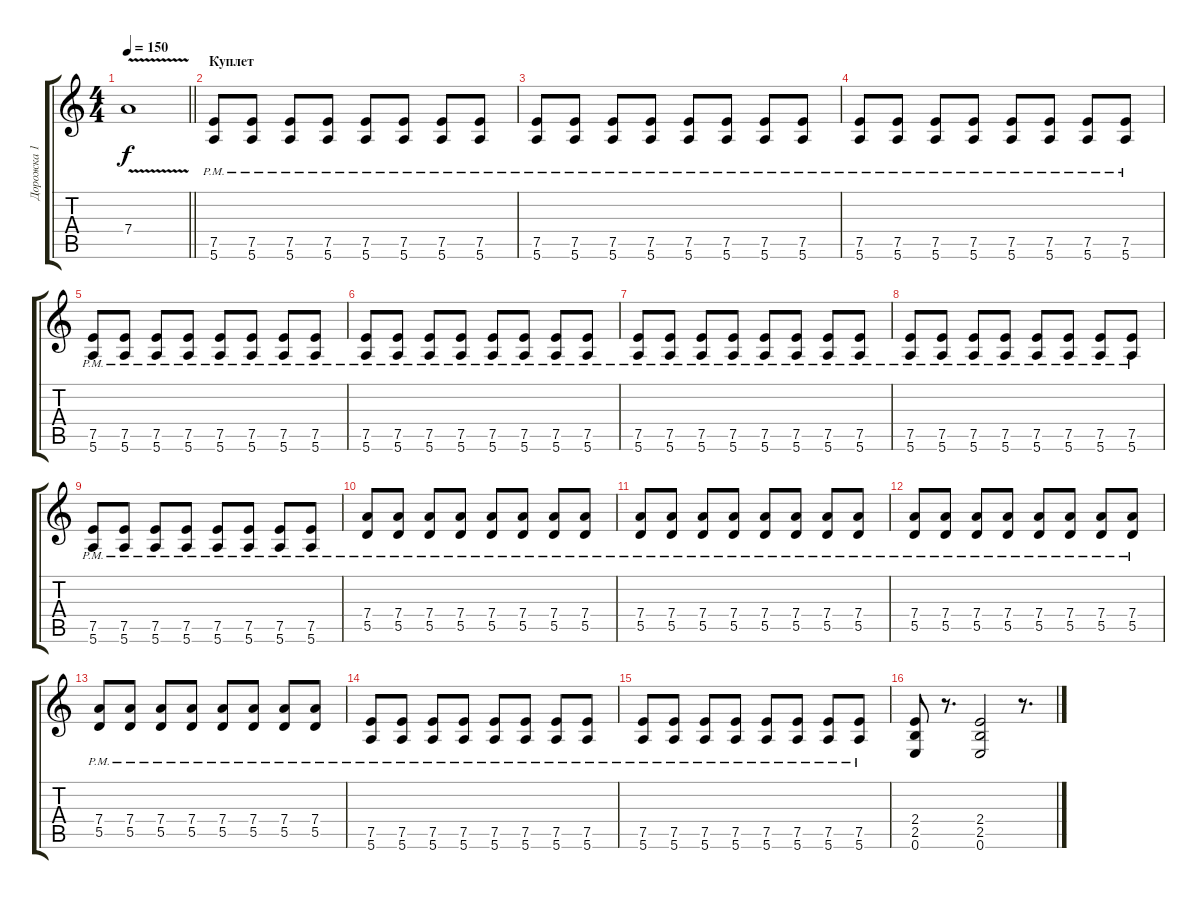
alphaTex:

\track ("Дорожка 1" "Дорожка 1") {mute instrument distortionguitar}
\staff {score tabs}
\tuning (E4 B3 G3 D3 A2 E2) {hide}
\ts (4 4)
\tempo 150
\clef g2
\barLineRight lightlight
\ks c
7.4{v}.1{dy f} |
\section ("" "Куплет")
(7.5{pm} 5.6{pm}).8 (7.5{pm} 5.6{pm}).8 (7.5{pm} 5.6{pm}).8 (7.5{pm} 5.6{pm}).8 (7.5{pm} 5.6{pm}).8 (7.5{pm} 5.6{pm}).8 (7.5{pm} 5.6{pm}).8 (7.5{pm} 5.6{pm}).8 |
(7.5{pm} 5.6{pm}).8 (7.5{pm} 5.6{pm}).8 (7.5{pm} 5.6{pm}).8 (7.5{pm} 5.6{pm}).8 (7.5{pm} 5.6{pm}).8 (7.5{pm} 5.6{pm}).8 (7.5{pm} 5.6{pm}).8 (7.5{pm} 5.6{pm}).8 |
(7.5{pm} 5.6{pm}).8 (7.5{pm} 5.6{pm}).8 (7.5{pm} 5.6{pm}).8 (7.5{pm} 5.6{pm}).8 (7.5{pm} 5.6{pm}).8 (7.5{pm} 5.6{pm}).8 (7.5{pm} 5.6{pm}).8 (7.5{pm} 5.6{pm}).8 |
(7.5{pm} 5.6{pm}).8 (7.5{pm} 5.6{pm}).8 (7.5{pm} 5.6{pm}).8 (7.5{pm} 5.6{pm}).8 (7.5{pm} 5.6{pm}).8 (7.5{pm} 5.6{pm}).8 (7.5{pm} 5.6{pm}).8 (7.5{pm} 5.6{pm}).8 |
(7.5{pm} 5.6{pm}).8 (7.5{pm} 5.6{pm}).8 (7.5{pm} 5.6{pm}).8 (7.5{pm} 5.6{pm}).8 (7.5{pm} 5.6{pm}).8 (7.5{pm} 5.6{pm}).8 (7.5{pm} 5.6{pm}).8 (7.5{pm} 5.6{pm}).8 |
(7.5{pm} 5.6{pm}).8 (7.5{pm} 5.6{pm}).8 (7.5{pm} 5.6{pm}).8 (7.5{pm} 5.6{pm}).8 (7.5{pm} 5.6{pm}).8 (7.5{pm} 5.6{pm}).8 (7.5{pm} 5.6{pm}).8 (7.5{pm} 5.6{pm}).8 |
(7.5{pm} 5.6{pm}).8 (7.5{pm} 5.6{pm}).8 (7.5{pm} 5.6{pm}).8 (7.5{pm} 5.6{pm}).8 (7.5{pm} 5.6{pm}).8 (7.5{pm} 5.6{pm}).8 (7.5{pm} 5.6{pm}).8 (7.5{pm} 5.6{pm}).8 |
(7.5{pm} 5.6{pm}).8 (7.5{pm} 5.6{pm}).8 (7.5{pm} 5.6{pm}).8 (7.5{pm} 5.6{pm}).8 (7.5{pm} 5.6{pm}).8 (7.5{pm} 5.6{pm}).8 (7.5{pm} 5.6{pm}).8 (7.5{pm} 5.6{pm}).8 |
(7.4{pm} 5.5{pm}).8 (7.4{pm} 5.5{pm}).8 (7.4{pm} 5.5{pm}).8 (7.4{pm} 5.5{pm}).8 (7.4{pm} 5.5{pm}).8 (7.4{pm} 5.5{pm}).8 (7.4{pm} 5.5{pm}).8 (7.4{pm} 5.5{pm}).8 |
(7.4{pm} 5.5{pm}).8 (7.4{pm} 5.5{pm}).8 (7.4{pm} 5.5{pm}).8 (7.4{pm} 5.5{pm}).8 (7.4{pm} 5.5{pm}).8 (7.4{pm} 5.5{pm}).8 (7.4{pm} 5.5{pm}).8 (7.4{pm} 5.5{pm}).8 |
(7.4{pm} 5.5{pm}).8 (7.4{pm} 5.5{pm}).8 (7.4{pm} 5.5{pm}).8 (7.4{pm} 5.5{pm}).8 (7.4{pm} 5.5{pm}).8 (7.4{pm} 5.5{pm}).8 (7.4{pm} 5.5{pm}).8 (7.4{pm} 5.5{pm}).8 |
(7.4{pm} 5.5{pm}).8 (7.4{pm} 5.5{pm}).8 (7.4{pm} 5.5{pm}).8 (7.4{pm} 5.5{pm}).8 (7.4{pm} 5.5{pm}).8 (7.4{pm} 5.5{pm}).8 (7.4{pm} 5.5{pm}).8 (7.4{pm} 5.5{pm}).8 |
(7.5{pm} 5.6{pm}).8 (7.5{pm} 5.6{pm}).8 (7.5{pm} 5.6{pm}).8 (7.5{pm} 5.6{pm}).8 (7.5{pm} 5.6{pm}).8 (7.5{pm} 5.6{pm}).8 (7.5{pm} 5.6{pm}).8 (7.5{pm} 5.6{pm}).8 |
(7.5{pm} 5.6{pm}).8 (7.5{pm} 5.6{pm}).8 (7.5{pm} 5.6{pm}).8 (7.5{pm} 5.6{pm}).8 (7.5{pm} 5.6{pm}).8 (7.5{pm} 5.6{pm}).8 (7.5{pm} 5.6{pm}).8 (7.5{pm} 5.6{pm}).8 |
(2.4 2.5 0.6).8 r.8{d} (2.4 2.5 0.6).2 r.8{d}
